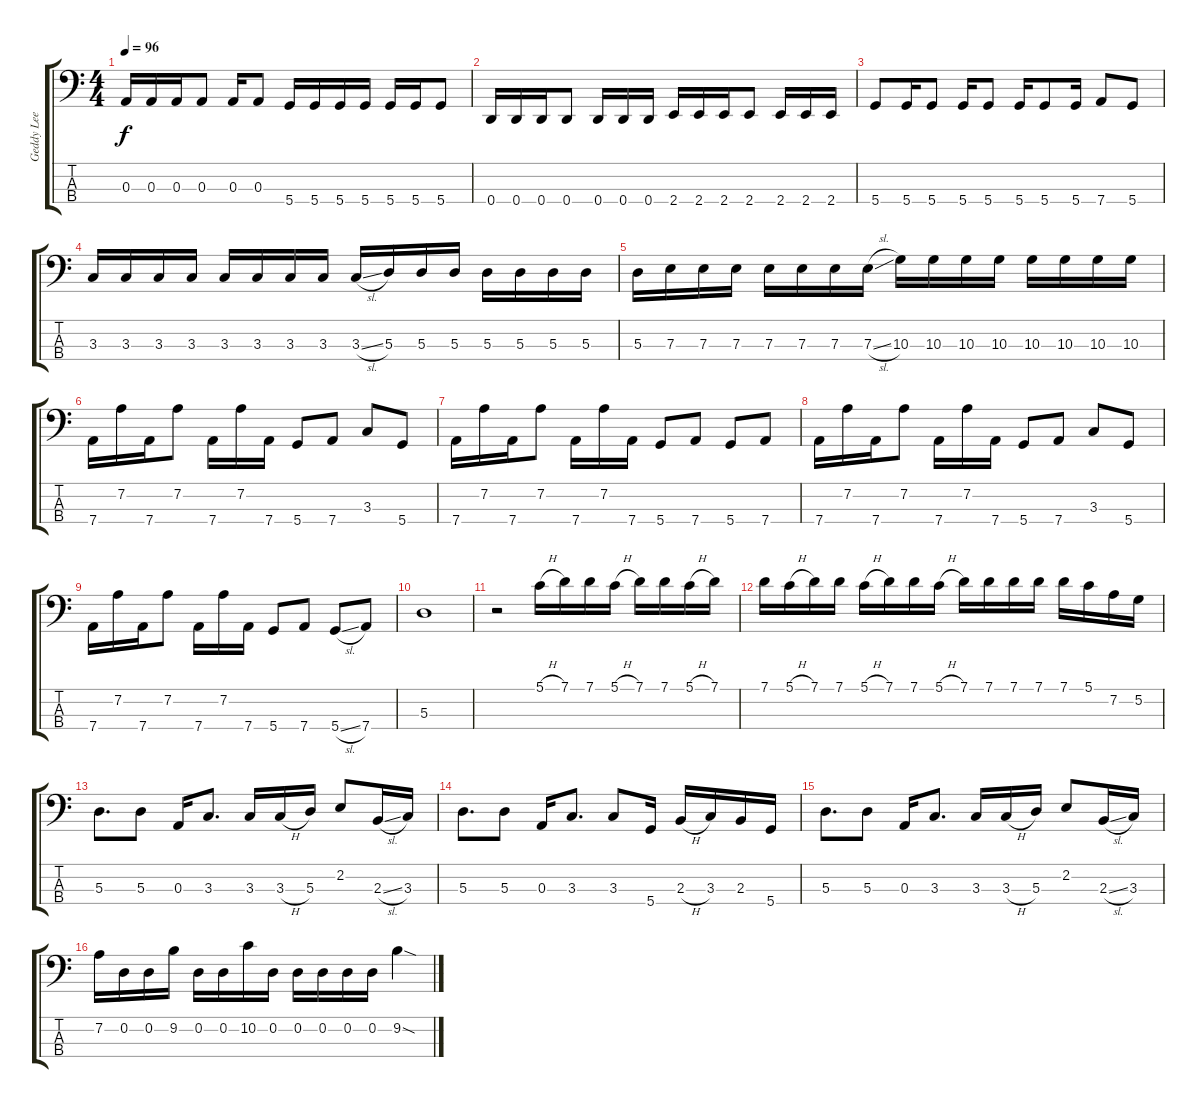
\track ("Geddy Lee" "Geddy Lee") {instrument electricbassfinger}
\staff {score tabs}
\tuning (G2 D2 A1 D1) {hide}
\ts (4 4)
\tempo 96
\clef f4
\ks c
0.3.16{dy f} 0.3.16 0.3.16 0.3.8 0.3.16 0.3.8 5.4.16 5.4.16 5.4.16 5.4.16 5.4.16 5.4.16 5.4.8 |
0.4.16 0.4.16 0.4.16 0.4.8 0.4.16 0.4.16 0.4.16 2.4.16 2.4.16 2.4.16 2.4.8 2.4.16 2.4.16 2.4.16 |
5.4.8 5.4.16 5.4.8 5.4.16 5.4.8 5.4.16 5.4.8 5.4.16 7.4.8 5.4.8 |
3.3.16 3.3.16 3.3.16 3.3.16 3.3.16 3.3.16 3.3.16 3.3.16 3.3{sl}.16 5.3.16 5.3.16 5.3.16 5.3.16 5.3.16 5.3.16 5.3.16 |
5.3.16 7.3.16 7.3.16 7.3.16 7.3.16 7.3.16 7.3.16 7.3{sl}.16 10.3.16 10.3.16 10.3.16 10.3.16 10.3.16 10.3.16 10.3.16 10.3.16 |
7.4.16 7.2.16 7.4.16 7.2.8 7.4.16 7.2.16 7.4.16 5.4.8 7.4.8 3.3.8 5.4.8 |
7.4.16 7.2.16 7.4.16 7.2.8 7.4.16 7.2.16 7.4.16 5.4.8 7.4.8 5.4.8 7.4.8 |
7.4.16 7.2.16 7.4.16 7.2.8 7.4.16 7.2.16 7.4.16 5.4.8 7.4.8 3.3.8 5.4.8 |
7.4.16 7.2.16 7.4.16 7.2.8 7.4.16 7.2.16 7.4.16 5.4.8 7.4.8 5.4{sl}.8 7.4.8 |
5.3.1 |
r.2 5.1{h}.16 7.1.16 7.1.16 5.1{h}.16 7.1.16 7.1.16 5.1{h}.16 7.1.16 |
7.1.16 5.1{h}.16 7.1.16 7.1.16 5.1{h}.16 7.1.16 7.1.16 5.1{h}.16 7.1.16 7.1.16 7.1.16 7.1.16 7.1.16 5.1.16 7.2.16 5.2.16 |
5.3.8{d} 5.3.8 0.3.16 3.3.8{d} 3.3.16 3.3{h}.16 5.3.16 2.2.8 2.3{sl}.16 3.3.16 |
5.3.8{d} 5.3.8 0.3.16 3.3.8{d} 3.3.8 5.4.16 2.3{h}.16 3.3.16 2.3.16 5.4.16 |
5.3.8{d} 5.3.8 0.3.16 3.3.8{d} 3.3.16 3.3{h}.16 5.3.16 2.2.8 2.3{sl}.16 3.3.16 |
7.2.16 0.2.16 0.2.16 9.2.16 0.2.16 0.2.16 10.2.16 0.2.16 0.2.16 0.2.16 0.2.16 0.2.16 9.2{sod}.4
